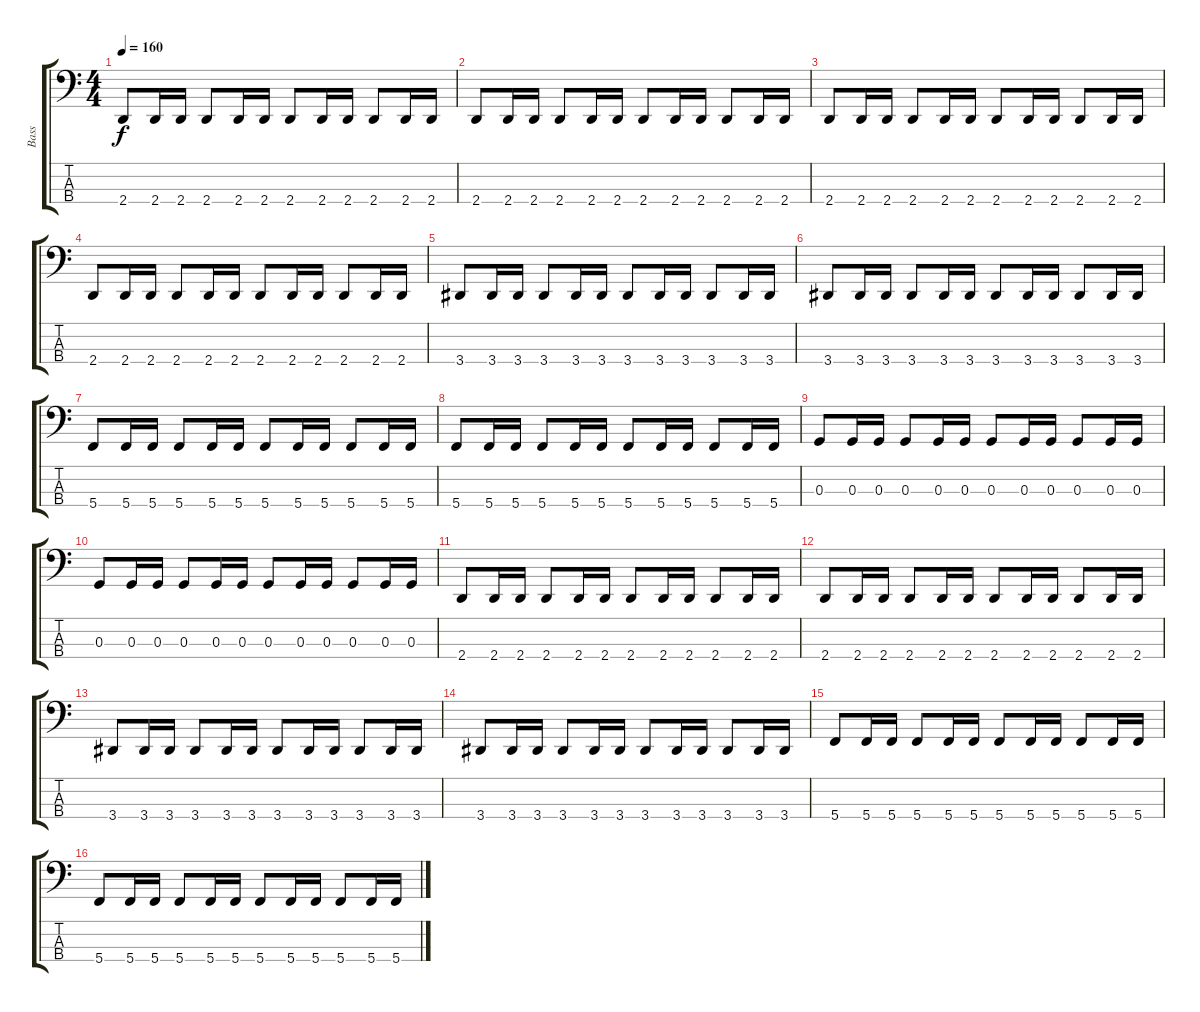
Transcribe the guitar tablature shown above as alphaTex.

\track ("Bass" "Bass") {instrument electricbasspick}
\staff {score tabs}
\tuning (F2 C2 G1 C1) {hide}
\ts (4 4)
\tempo 160
\clef f4
\ks c
2.4.8{dy f} 2.4.16 2.4.16 2.4.8 2.4.16 2.4.16 2.4.8 2.4.16 2.4.16 2.4.8 2.4.16 2.4.16 |
2.4.8 2.4.16 2.4.16 2.4.8 2.4.16 2.4.16 2.4.8 2.4.16 2.4.16 2.4.8 2.4.16 2.4.16 |
2.4.8 2.4.16 2.4.16 2.4.8 2.4.16 2.4.16 2.4.8 2.4.16 2.4.16 2.4.8 2.4.16 2.4.16 |
2.4.8 2.4.16 2.4.16 2.4.8 2.4.16 2.4.16 2.4.8 2.4.16 2.4.16 2.4.8 2.4.16 2.4.16 |
3.4.8 3.4.16 3.4.16 3.4.8 3.4.16 3.4.16 3.4.8 3.4.16 3.4.16 3.4.8 3.4.16 3.4.16 |
3.4.8 3.4.16 3.4.16 3.4.8 3.4.16 3.4.16 3.4.8 3.4.16 3.4.16 3.4.8 3.4.16 3.4.16 |
5.4.8 5.4.16 5.4.16 5.4.8 5.4.16 5.4.16 5.4.8 5.4.16 5.4.16 5.4.8 5.4.16 5.4.16 |
5.4.8 5.4.16 5.4.16 5.4.8 5.4.16 5.4.16 5.4.8 5.4.16 5.4.16 5.4.8 5.4.16 5.4.16 |
0.3.8 0.3.16 0.3.16 0.3.8 0.3.16 0.3.16 0.3.8 0.3.16 0.3.16 0.3.8 0.3.16 0.3.16 |
0.3.8 0.3.16 0.3.16 0.3.8 0.3.16 0.3.16 0.3.8 0.3.16 0.3.16 0.3.8 0.3.16 0.3.16 |
2.4.8 2.4.16 2.4.16 2.4.8 2.4.16 2.4.16 2.4.8 2.4.16 2.4.16 2.4.8 2.4.16 2.4.16 |
2.4.8 2.4.16 2.4.16 2.4.8 2.4.16 2.4.16 2.4.8 2.4.16 2.4.16 2.4.8 2.4.16 2.4.16 |
3.4.8 3.4.16 3.4.16 3.4.8 3.4.16 3.4.16 3.4.8 3.4.16 3.4.16 3.4.8 3.4.16 3.4.16 |
3.4.8 3.4.16 3.4.16 3.4.8 3.4.16 3.4.16 3.4.8 3.4.16 3.4.16 3.4.8 3.4.16 3.4.16 |
5.4.8 5.4.16 5.4.16 5.4.8 5.4.16 5.4.16 5.4.8 5.4.16 5.4.16 5.4.8 5.4.16 5.4.16 |
5.4.8 5.4.16 5.4.16 5.4.8 5.4.16 5.4.16 5.4.8 5.4.16 5.4.16 5.4.8 5.4.16 5.4.16
